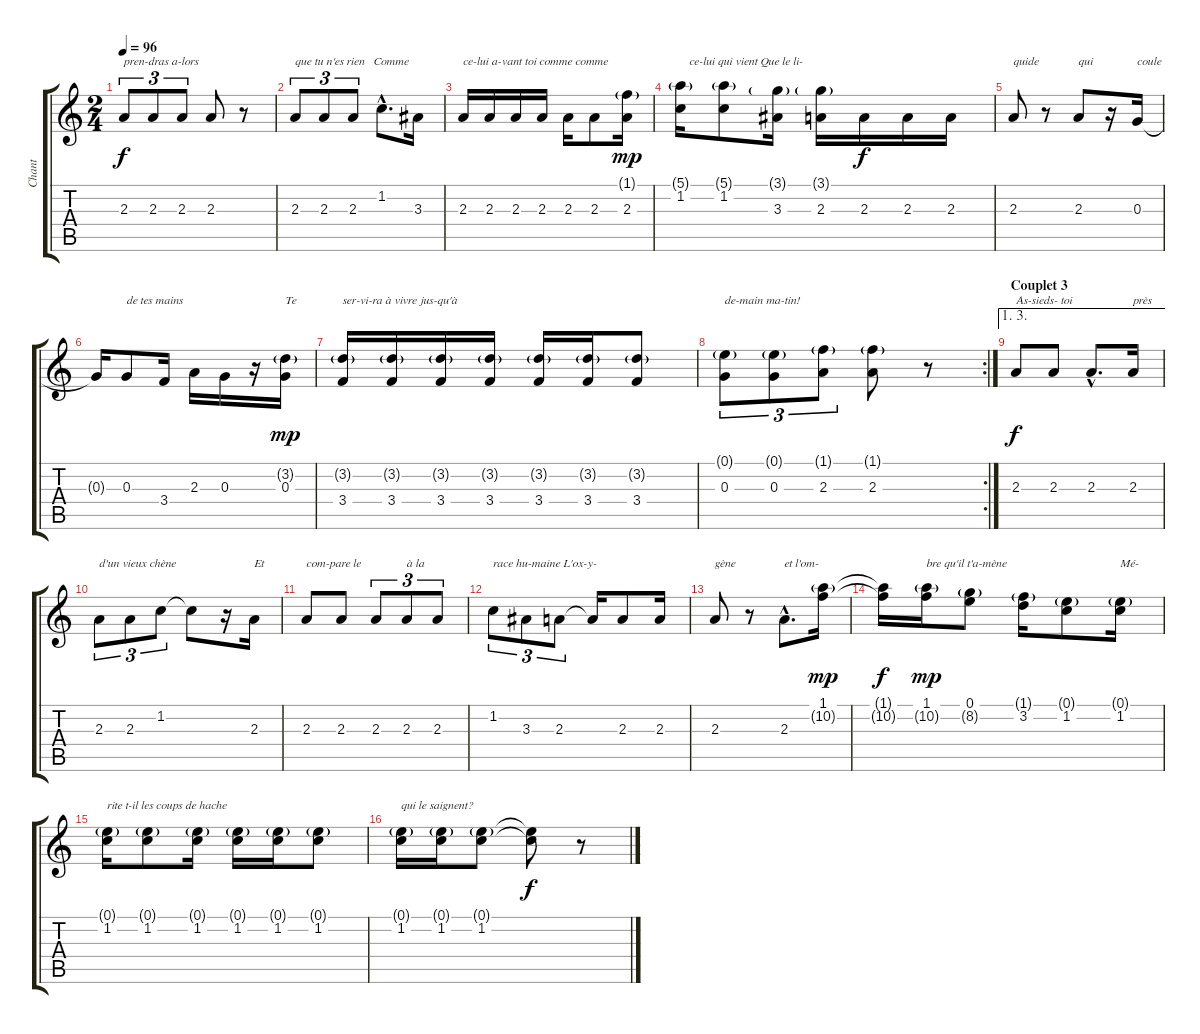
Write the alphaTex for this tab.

\track ("Chant" "Chant") {instrument electricguitarjazz}
\staff {score tabs}
\tuning (E4 B3 G3 D3 A2 E2) {hide}
\ts (2 4)
\tempo 96
\clef g2
\ks c
2.3.8{tu (3 2) txt "pren-dras a-lors" dy f} 2.3.8{tu (3 2)} 2.3.8{tu (3 2)} 2.3.8 r.8 |
2.3.8{tu (3 2) txt "que tu n'es rien   Comme"} 2.3.8{tu (3 2)} 2.3.8{tu (3 2)} 1.2{hac}.8{d} 3.3.16 |
2.3.16{txt "ce-lui a-vant toi comme comme"} 2.3.16 2.3.16 2.3.16 2.3.16 2.3.8 (1.1{g} 2.3).16{dy mp} |
(5.1{g} 1.2).16{txt "   ce-lui qui vient Que le li-"} (5.1{g} 1.2).8 (3.1{g} 3.3).16 (3.1{g} 2.3).16 2.3.16{dy f} 2.3.16 2.3.16 |
2.3.8{txt "quide"} r.8 2.3.8{txt "qui"} r.16 0.3.16{txt "coule"} |
0.3{t}.16 0.3.8{txt "de tes mains"} 3.4.16 2.3.16 0.3.16 r.16 (3.2{g} 0.3).16{txt "Te" dy mp} |
(3.2{g} 3.4).16{txt "ser-vi-ra à vivre jus-qu'à"} (3.2{g} 3.4).16 (3.2{g} 3.4).16 (3.2{g} 3.4).16 (3.2{g} 3.4).16 (3.2{g} 3.4).16 (3.2{g} 3.4).8 |
\rc 2
(0.1{g} 0.3).8{tu (3 2) txt "de-main ma-tin!"} (0.1{g} 0.3).8{tu (3 2)} (1.1{g} 2.3).8{tu (3 2)} (1.1{g} 2.3).8 r.8 |
\ae (1 3)
\section ("" "Couplet 3")
2.3.8{txt "As-sieds- toi" dy f} 2.3.8 2.3{hac}.8{d} 2.3.16{txt "près"} |
2.3.8{tu (3 2) txt "d'un vieux chène"} 2.3.8{tu (3 2)} 1.2.8{tu (3 2)} 1.2{t}.8 r.16 2.3.16{txt "Et "} |
2.3.8{txt "com-pare le"} 2.3.8 2.3.8{tu (3 2)} 2.3.8{tu (3 2) txt "à la"} 2.3.8{tu (3 2)} |
1.2.8{tu (3 2) txt "race hu-maine L'ox-y-"} 3.3.8{tu (3 2)} 2.3.8{tu (3 2)} 2.3{t}.16 2.3.8 2.3.16 |
2.3.8{txt "gène"} r.8 2.3{hac}.8{d txt "et l'om-"} (1.1 10.2{g}).16{dy mp} |
(1.1{t} 10.2{t}).16{dy f} (1.1 10.2{g}).16{txt "bre qu'il t'a-mène" dy mp} (0.1 8.2{g}).8 (1.1{g} 3.2).16 (0.1{g} 1.2).8 (0.1{g} 1.2).16{txt "Mé-"} |
(0.1{g} 1.2).16{txt "rite t-il les coups de hache"} (0.1{g} 1.2).8 (0.1{g} 1.2).16 (0.1{g} 1.2).16 (0.1{g} 1.2).16 (0.1{g} 1.2).8 |
(0.1{g} 1.2).16{txt "qui le saignent?"} (0.1{g} 1.2).16 (0.1{g} 1.2).8 (0.1{t} 1.2{t}).8{dy f} r.8
